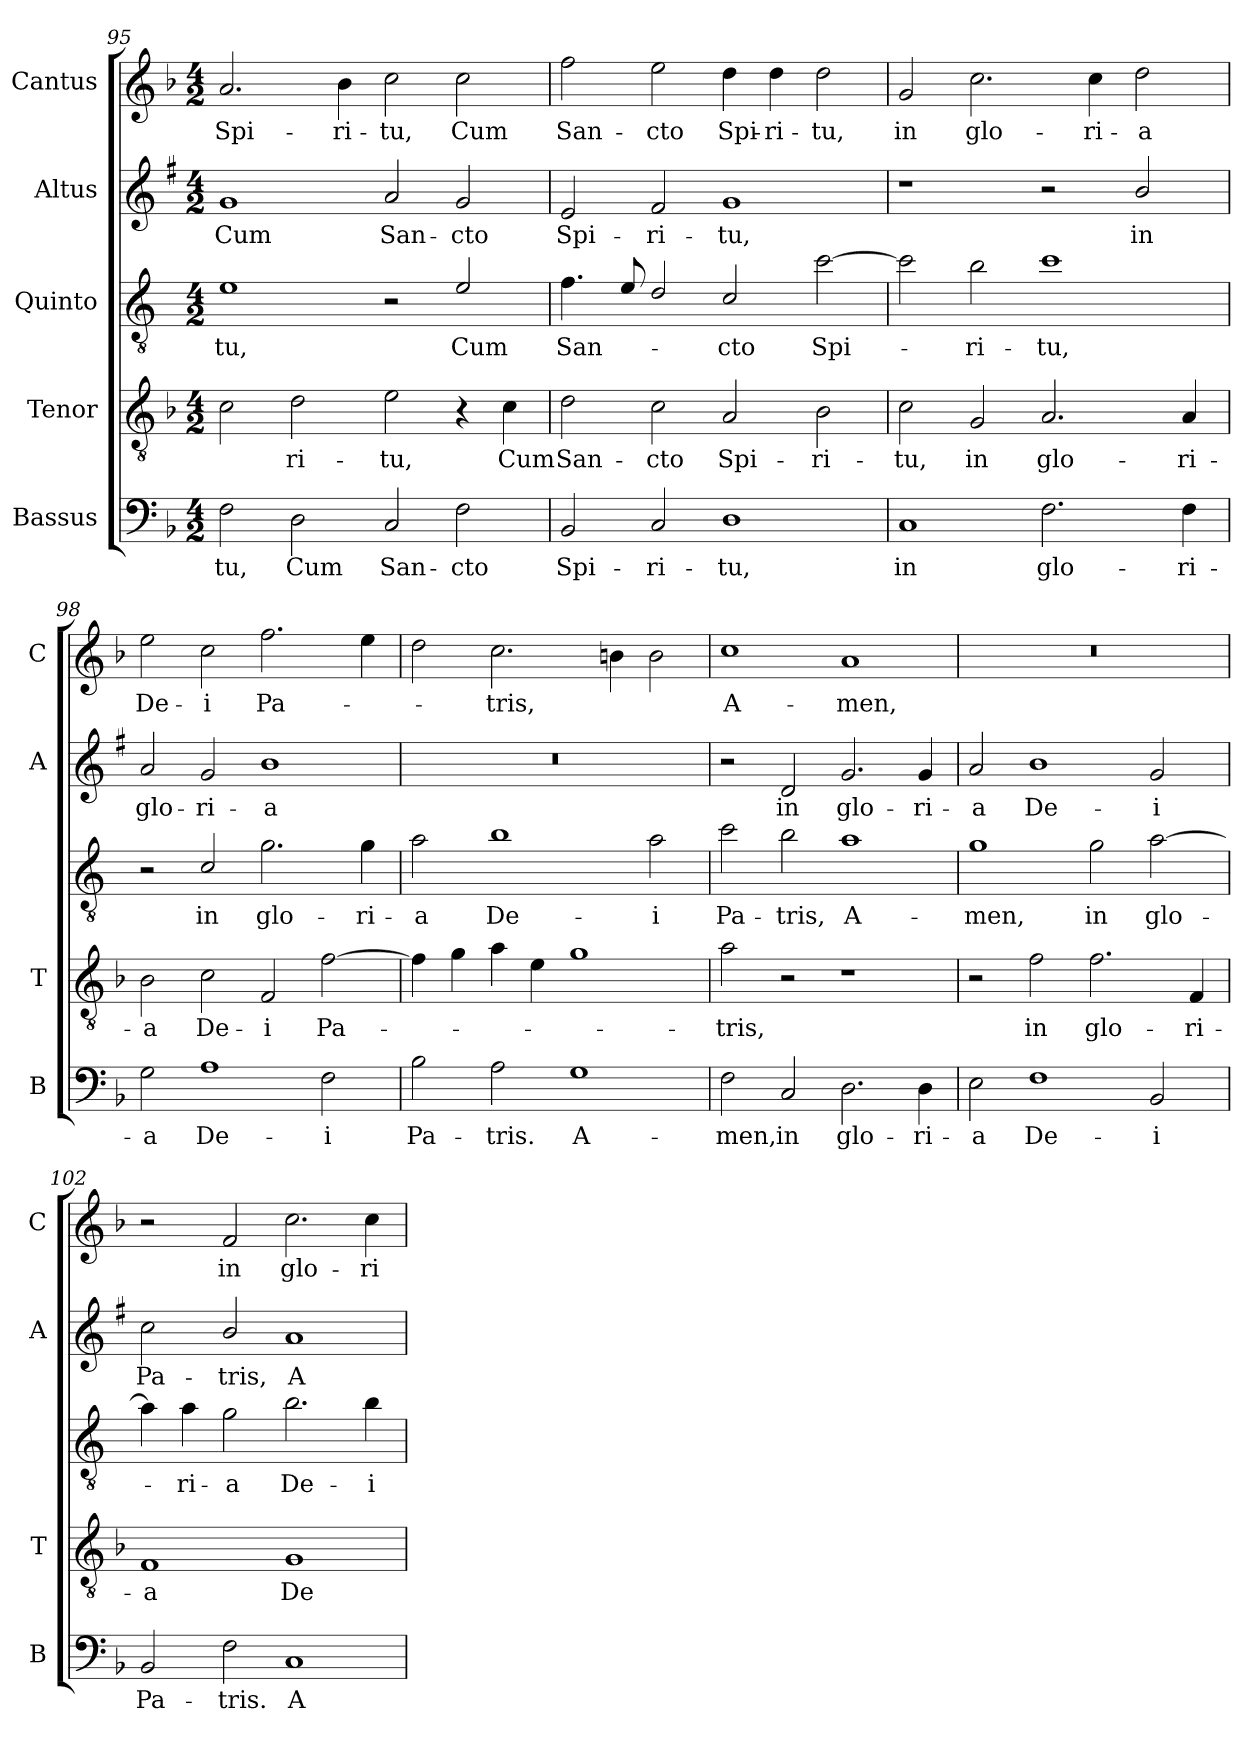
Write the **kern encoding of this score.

**kern	**text	**kern	**text	**kern	**text	**kern	**text	**kern	**text
*part5	*part5	*part4	*part4	*part3	*part3	*part2	*part2	*part1	*part1
*staff5	*staff5	*staff4	*staff4	*staff3	*staff3	*staff2	*staff2	*staff1	*staff1
*I"Bassus	*	*I"Tenor	*	*I"Quinto	*	*I"Altus	*	*I"Cantus	*
*I'B	*	*I'T	*	*	*	*I'A	*	*I'C	*
*clefF4	*	*clefGv2	*	*clefGv2	*	*clefG2	*	*clefG2	*
*	*	*	*	*ITrd4c7	*	*ITrd1c2	*	*	*
*k[b-]	*	*k[b-]	*	*k[b-]	*	*k[b-]	*	*k[b-]	*
*F:	*	*F:	*	*F:	*	*F:	*	*F:	*
*M4/2	*	*M4/2	*	*M4/2	*	*M4/2	*	*M4/2	*
=95	=95	=95	=95	=95	=95	=95	=95	=95	=95
!	!LO:LY:b	!	!	!	!LO:LY:b	!	!LO:LY:b	!	!LO:LY:b
2F\	-tu,	2c\	.	1A	-tu,	1f	Cum	2.a/	Spi-
!	!LO:LY:b	!	!LO:LY:b	!	!	!	!	!	!
2D\	Cum	2d\	-ri-	.	.	.	.	.	.
!	!	!	!	!	!	!	!	!	!LO:LY:b
.	.	.	.	.	.	.	.	4b-\	-ri-
!	!LO:LY:b	!	!LO:LY:b	!	!	!	!LO:LY:b	!	!LO:LY:b
2C/	San-	2e\	-tu,	2r	.	2g/	San-	2cc\	-tu,
!	!LO:LY:b	!	!	!	!LO:LY:b	!	!LO:LY:b	!	!LO:LY:b
2F\	-cto	4r	.	2A/	Cum	2f/	-cto	2cc\	Cum
!	!	!	!LO:LY:b	!	!	!	!	!	!
.	.	4c\	Cum	.	.	.	.	.	.
=96	=96	=96	=96	=96	=96	=96	=96	=96	=96
!	!LO:LY:b	!	!LO:LY:b	!	!LO:LY:b	!	!LO:LY:b	!	!LO:LY:b
2BB-/	Spi-	2d\	San-	4.B-\	San-	2d/	Spi-	2ff\	San-
.	.	.	.	8A/	.	.	.	.	.
!	!LO:LY:b	!	!LO:LY:b	!	!	!	!LO:LY:b	!	!LO:LY:b
2C/	-ri-	2c\	-cto	2G/	.	2e/	-ri-	2ee\	-cto
!	!LO:LY:b	!	!LO:LY:b	!	!LO:LY:b	!	!LO:LY:b	!	!LO:LY:b
1D	-tu,	2A/	Spi-	2F/	-cto	1f	-tu,	4dd\	Spi-
!	!	!	!	!	!	!	!	!	!LO:LY:b
.	.	.	.	.	.	.	.	4dd\	-ri-
!	!	!	!LO:LY:b	!	!LO:LY:b	!	!	!	!LO:LY:b
.	.	2B-\	-ri-	[2f\	Spi-	.	.	2dd\	-tu,
!!LO:LB:g=z
=97	=97	=97	=97	=97	=97	=97	=97	=97	=97
!	!LO:LY:b	!	!LO:LY:b	!	!	!	!	!	!LO:LY:b
1C	in	2c\	-tu,	2f\]	.	1r	.	2g/	in
!	!	!	!LO:LY:b	!	!LO:LY:b	!	!	!	!LO:LY:b
.	.	2G/	in	2e\	-ri-	.	.	2.cc\	glo-
!	!LO:LY:b	!	!LO:LY:b	!	!LO:LY:b	!	!	!	!
2.F\	glo-	2.A/	glo-	1f	-tu,	2r	.	.	.
!	!	!	!	!	!	!	!	!	!LO:LY:b
.	.	.	.	.	.	.	.	4cc\	-ri-
!	!	!	!	!	!	!	!LO:LY:b	!	!LO:LY:b
.	.	.	.	.	.	2a/	in	2dd\	-a
!	!LO:LY:b	!	!LO:LY:b	!	!	!	!	!	!
4F\	-ri-	4A/	-ri-	.	.	.	.	.	.
=98	=98	=98	=98	=98	=98	=98	=98	=98	=98
!	!LO:LY:b	!	!LO:LY:b	!	!	!	!LO:LY:b	!	!LO:LY:b
2G\	-a	2B-\	-a	2r	.	2g/	glo-	2ee\	De-
!	!LO:LY:b	!	!LO:LY:b	!	!LO:LY:b	!	!LO:LY:b	!	!LO:LY:b
1A	De-	2c\	De-	2F/	in	2f/	-ri-	2cc\	-i
!	!	!	!LO:LY:b	!	!LO:LY:b	!	!LO:LY:b	!	!LO:LY:b
.	.	2F/	-i	2.c\	glo-	1a	-a	2.ff\	Pa-
!	!LO:LY:b	!	!LO:LY:b	!	!	!	!	!	!
2F\	-i	[2f\	Pa-	.	.	.	.	.	.
!	!	!	!	!	!LO:LY:b	!	!	!	!
.	.	.	.	4c\	-ri-	.	.	4ee\	.
=99	=99	=99	=99	=99	=99	=99	=99	=99	=99
!	!LO:LY:b	!	!	!	!LO:LY:b	!	!	!	!
2B-\	Pa-	4f\]	.	2d\	-a	0r	.	2dd\	.
.	.	4g\	.	.	.	.	.	.	.
!	!LO:LY:b	!	!	!	!LO:LY:b	!	!	!	!LO:LY:b
2A\	-tris.	4a\	.	1e	De-	.	.	2.cc\	-tris,
.	.	4e\	.	.	.	.	.	.	.
!	!LO:LY:b	!	!	!	!	!	!	!	!
1G	A-	1g	.	.	.	.	.	.	.
.	.	.	.	.	.	.	.	4bn\	.
!	!	!	!	!	!LO:LY:b	!	!	!	!
.	.	.	.	2d\	-i	.	.	2b\	.
=100	=100	=100	=100	=100	=100	=100	=100	=100	=100
!	!LO:LY:b	!	!LO:LY:b	!	!LO:LY:b	!	!	!	!LO:LY:b
2F\	-men,	2a\	-tris,	2f\	Pa-	2r	.	1cc	A-
!	!LO:LY:b	!	!	!	!LO:LY:b	!	!LO:LY:b	!	!
2C/	in	2r	.	2e\	-tris,	2c/	in	.	.
!	!LO:LY:b	!	!	!	!LO:LY:b	!	!LO:LY:b	!	!LO:LY:b
2.D\	glo-	1r	.	1d	A-	2.f/	glo-	1a	-men,
!	!LO:LY:b	!	!	!	!	!	!LO:LY:b	!	!
4D\	-ri-	.	.	.	.	4f/	-ri-	.	.
=101	=101	=101	=101	=101	=101	=101	=101	=101	=101
!	!LO:LY:b	!	!	!	!LO:LY:b	!	!LO:LY:b	!	!
2E\	-a	2r	.	1c	-men,	2g/	-a	0r	.
!	!LO:LY:b	!	!LO:LY:b	!	!	!	!LO:LY:b	!	!
1F	De-	2f\	in	.	.	1a	De-	.	.
!	!	!	!LO:LY:b	!	!LO:LY:b	!	!	!	!
.	.	2.f\	glo-	2c\	in	.	.	.	.
!	!LO:LY:b	!	!	!	!LO:LY:b	!	!LO:LY:b	!	!
2BB-/	-i	.	.	[2d\	glo-	2f/	-i	.	.
!	!	!	!LO:LY:b	!	!	!	!	!	!
.	.	4F/	-ri-	.	.	.	.	.	.
=102	=102	=102	=102	=102	=102	=102	=102	=102	=102
!	!LO:LY:b	!	!LO:LY:b	!	!	!	!LO:LY:b	!	!
2BB-/	Pa-	1F	-a	4d\]	.	2b-\	Pa-	2r	.
!	!	!	!	!	!LO:LY:b	!	!	!	!
.	.	.	.	4d\	-ri-	.	.	.	.
!	!LO:LY:b	!	!	!	!LO:LY:b	!	!LO:LY:b	!	!LO:LY:b
2F\	-tris.	.	.	2c\	-a	2a/	-tris,	2f/	in
!	!LO:LY:b	!	!LO:LY:b	!	!LO:LY:b	!	!LO:LY:b	!	!LO:LY:b
1C	A-	1G	De-	2.e\	De-	1g	A-	2.cc\	glo-
!	!	!	!	!	!LO:LY:b	!	!	!	!LO:LY:b
.	.	.	.	4e\	-i	.	.	4cc\	-ri-
=	=	=	=	=	=	=	=	=	=
*-	*-	*-	*-	*-	*-	*-	*-	*-	*-
